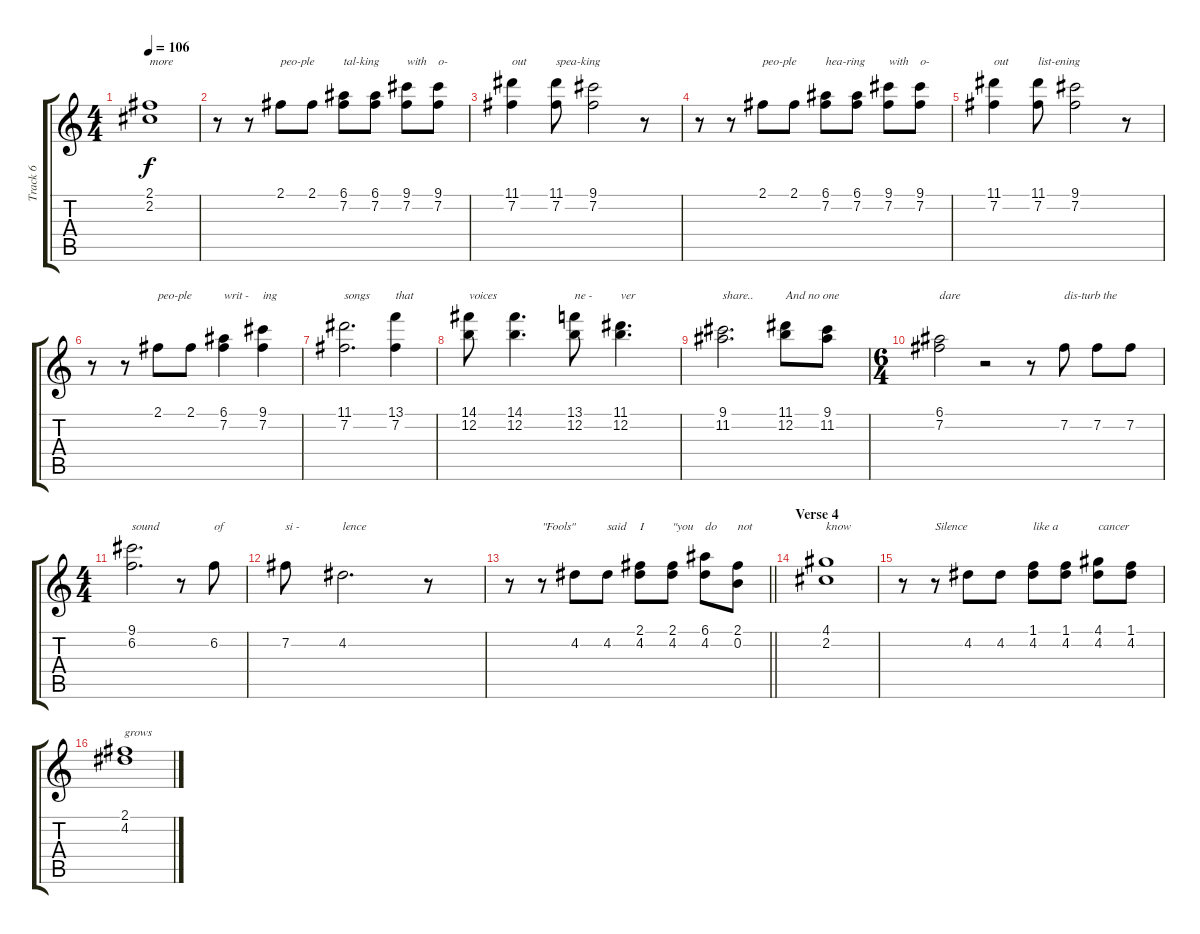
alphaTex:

\track ("Track 6" "Track 6") {solo instrument acousticguitarsteel}
\staff {score tabs}
\tuning (E4 B3 G3 D3 A2 E2) {hide}
\ts (4 4)
\tempo 106
\clef g2
\ks c
(2.1 2.2).1{txt "more" dy f} |
r.8 r.8 2.1.8{txt "peo-ple"} 2.1.8 (6.1 7.2).8{txt "tal-king"} (6.1 7.2).8 (9.1 7.2).8{txt "with"} (9.1 7.2).8{txt "o-"} |
(11.1 7.2).4{txt "out"} (11.1 7.2).8{txt "spea-king"} (9.1 7.2).2 r.8 |
r.8 r.8 2.1.8{txt "peo-ple"} 2.1.8 (6.1 7.2).8{txt "hea-ring"} (6.1 7.2).8 (9.1 7.2).8{txt "with"} (9.1 7.2).8{txt "o-"} |
(11.1 7.2).4{txt "out"} (11.1 7.2).8{txt "list-ening"} (9.1 7.2).2 r.8 |
r.8 r.8 2.1.8{txt "peo-ple"} 2.1.8 (6.1 7.2).4{txt "writ -"} (9.1 7.2).4{txt "ing"} |
(11.1 7.2).2{d txt "songs"} (13.1 7.2).4{txt "that"} |
(14.1 12.2).8{txt "voices"} (14.1 12.2).4{d} (13.1 12.2).8{txt "ne -"} (11.1 12.2).4{d txt "ver"} |
(9.1 11.2).2{d txt "share.."} (11.1 12.2).8{txt "And no one "} (9.1 11.2).8 |
\ts (6 4)
(6.1 7.2).2{txt "dare"} r.2 r.8 7.2.8{txt "dis-turb the "} 7.2.8 7.2.8 |
\ts (4 4)
(9.1 6.2).2{d txt "sound"} r.8 6.2.8{txt "of"} |
7.2.8{txt "si -"} 4.2.2{d txt "lence"} r.8 |
\barLineRight lightlight
r.8 r.8{txt "\"Fools\""} 4.2.8 4.2.8{txt "said"} (2.1 4.2).8{txt "I"} (2.1 4.2).8{txt "\"you"} (6.1 4.2).8{txt "do"} (2.1 0.2).8{txt "not"} |
\section ("" "Verse 4")
(4.1 2.2).1{txt "know"} |
r.8 r.8{txt "Silence"} 4.2.8 4.2.8 (1.1 4.2).8{txt "like a"} (1.1 4.2).8 (4.1 4.2).8{txt "cancer "} (1.1 4.2).8 |
(2.1 4.2).1{txt "grows"}
